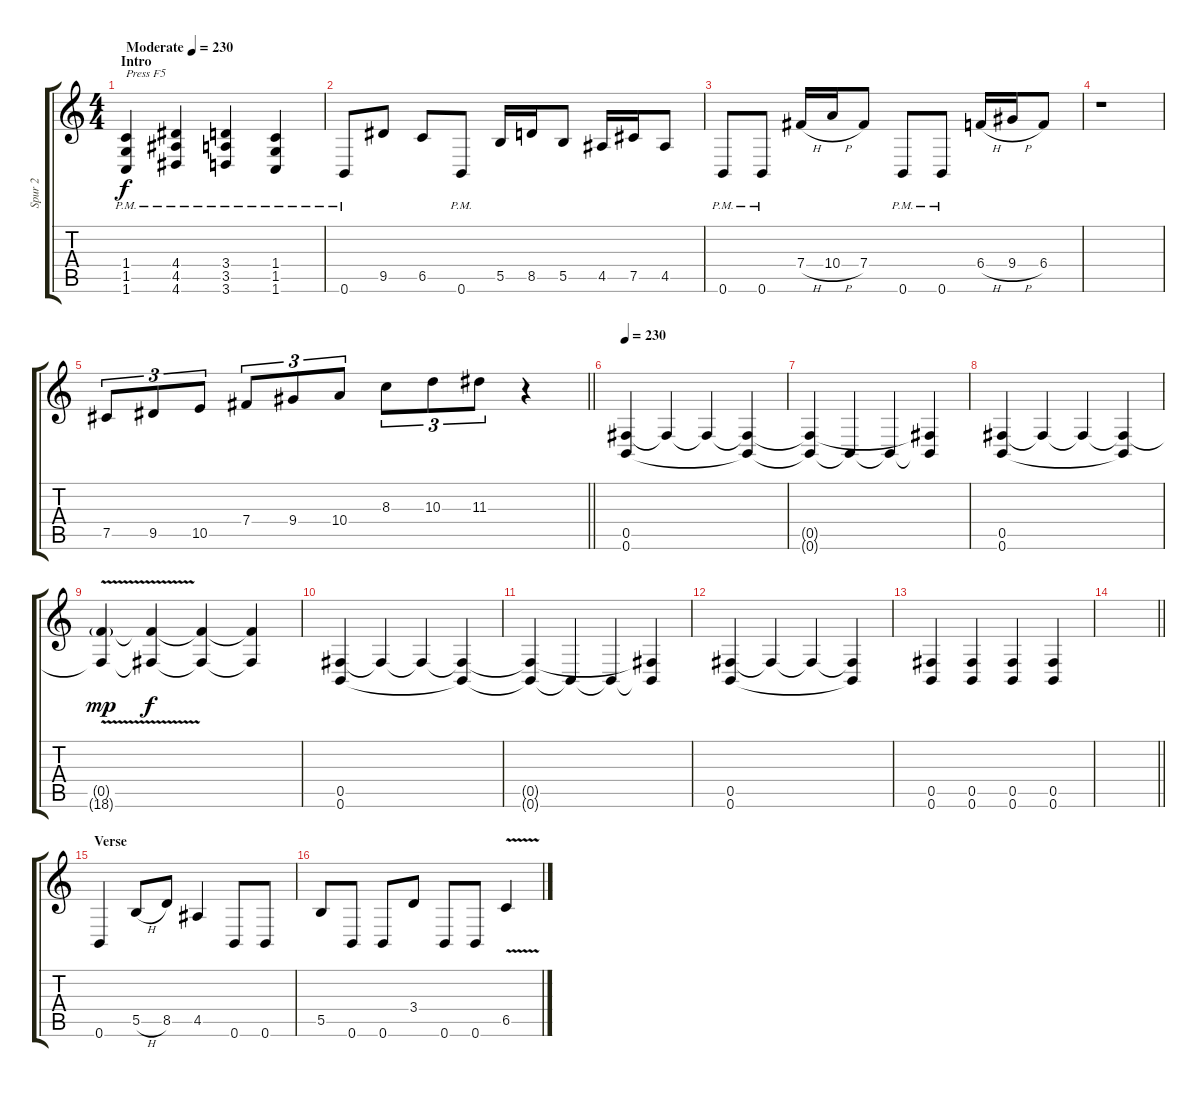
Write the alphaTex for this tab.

\track ("Spur 2" "Spur 2") {instrument distortionguitar}
\staff {score tabs}
\tuning (Db4 Ab3 E3 B2 Gb2 B1) {hide}
\ts (4 4)
\section ("" "Intro")
\tempo (230 "Moderate")
\clef g2
\ks c
(1.4{pm} 1.5{pm} 1.6{pm}).4{txt "Press F5" dy f instrument distortionguitar} (4.4{pm} 4.5{pm} 4.6{pm}).4 (3.4{pm} 3.5{pm} 3.6{pm}).4 (1.4{pm} 1.5{pm} 1.6{pm}).4 |
0.6{pm}.8 9.5.8 6.5.8 0.6{pm}.8 5.5.16 8.5.16 5.5.8 4.5.16 7.5.16 4.5.8 |
0.6{pm}.8 0.6{pm}.8 7.4{h}.16 10.4{h}.16 7.4.8 0.6{pm}.8 0.6{pm}.8 6.4{h}.16 9.4{h}.16 6.4.8 |
r.1 |
\barLineRight lightlight
7.5.8{tu (3 2)} 9.5.8{tu (3 2)} 10.5.8{tu (3 2)} 7.4.8{tu (3 2)} 9.4.8{tu (3 2)} 10.4.8{tu (3 2)} 8.3.8{tu (3 2)} 10.3.8{tu (3 2)} 11.3.8{tu (3 2)} r.4 |
\section ("" "")
\tempo 230
(0.5 0.6).4 0.5{t}.4 0.5{t}.4 (0.5{t} 0.6{t}).4 |
(0.5{t} 0.6{t}).4 0.6{t}.4 0.6{t}.4 (0.5{t} 0.6{t}).4 |
(0.5 0.6).4 0.5{t}.4 0.5{t}.4 (0.5{t} 0.6{t}).4 |
(0.5{t} 18.6{v g}).4{dy mp} (0.5{t} 18.6{t}).4{dy f} (0.5{t} 18.6{t}).4 (0.5{t} 18.6{t}).4 |
(0.5 0.6).4 0.5{t}.4 0.5{t}.4 (0.5{t} 0.6{t}).4 |
(0.5{t} 0.6{t}).4 0.6{t}.4 0.6{t}.4 (0.5{t} 0.6{t}).4 |
(0.5 0.6).4 0.5{t}.4 0.5{t}.4 (0.5{t} 0.6{t}).4 |
(0.5 0.6).4 (0.5 0.6).4 (0.5 0.6).4 (0.5 0.6).4 |
\barLineRight lightlight
|
\section ("" "Verse")
0.6.4 5.5{h}.8 8.5.8 4.5.4 0.6.8 0.6.8 |
5.5.8 0.6.8 0.6.8 3.4.8 0.6.8 0.6.8 6.5{v}.4
